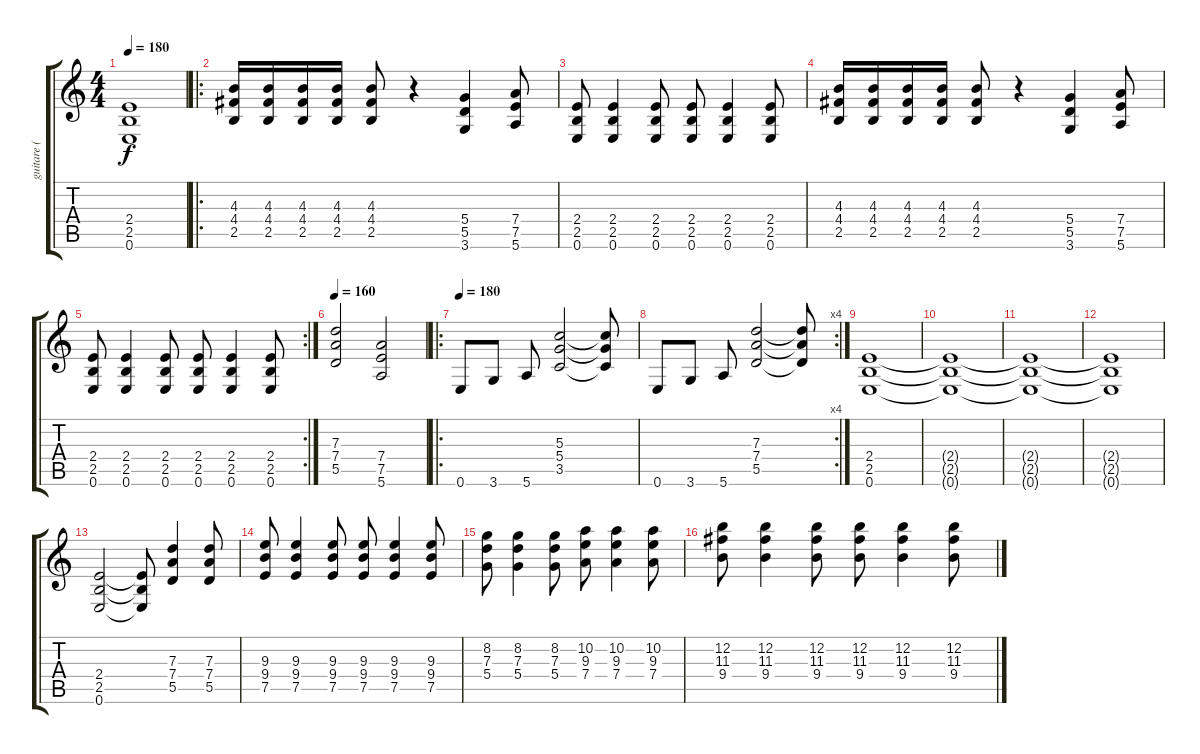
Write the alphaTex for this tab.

\track ("guitare ( Ian MacKaye ) " "guitare ( ") {instrument distortionguitar}
\staff {score tabs}
\tuning (E4 B3 G3 D3 A2 E2) {hide}
\ts (4 4)
\tempo 180
\clef g2
\ks c
(2.4{t} 2.5{t} 0.6{t}).1{dy f} |
\ro
(4.3 4.4 2.5).16 (4.3 4.4 2.5).16 (4.3 4.4 2.5).16 (4.3 4.4 2.5).16 (4.3 4.4 2.5).8 r.4 (5.4 5.5 3.6).4 (7.4 7.5 5.6).8 |
(2.4 2.5 0.6).8 (2.4 2.5 0.6).4 (2.4 2.5 0.6).8 (2.4 2.5 0.6).8 (2.4 2.5 0.6).4 (2.4 2.5 0.6).8 |
(4.3 4.4 2.5).16 (4.3 4.4 2.5).16 (4.3 4.4 2.5).16 (4.3 4.4 2.5).16 (4.3 4.4 2.5).8 r.4 (5.4 5.5 3.6).4 (7.4 7.5 5.6).8 |
\rc 2
(2.4 2.5 0.6).8 (2.4 2.5 0.6).4 (2.4 2.5 0.6).8 (2.4 2.5 0.6).8 (2.4 2.5 0.6).4 (2.4 2.5 0.6).8 |
\tempo 160
(7.3 7.4 5.5).2 (7.4 7.5 5.6).2 |
\ro
\tempo 180
0.6.8 3.6.8 5.6.8 (5.3 5.4 3.5).2 (5.3{t} 5.4{t} 3.5{t}).8 |
\rc 4
0.6.8 3.6.8 5.6.8 (7.3 7.4 5.5).2 (7.3{t} 7.4{t} 5.5{t}).8 |
(2.4 2.5 0.6).1 |
(2.4{t} 2.5{t} 0.6{t}).1 |
(2.4{t} 2.5{t} 0.6{t}).1 |
(2.4{t} 2.5{t} 0.6{t}).1 |
(2.4 2.5 0.6).2 (2.4{t} 2.5{t} 0.6{t}).8 (7.3 7.4 5.5).4 (7.3 7.4 5.5).8 |
(9.3 9.4 7.5).8 (9.3 9.4 7.5).4 (9.3 9.4 7.5).8 (9.3 9.4 7.5).8 (9.3 9.4 7.5).4 (9.3 9.4 7.5).8 |
(8.2 7.3 5.4).8 (8.2 7.3 5.4).4 (8.2 7.3 5.4).8 (10.2 9.3 7.4).8 (10.2 9.3 7.4).4 (10.2 9.3 7.4).8 |
(12.2 11.3 9.4).8 (12.2 11.3 9.4).4 (12.2 11.3 9.4).8 (12.2 11.3 9.4).8 (12.2 11.3 9.4).4 (12.2 11.3 9.4).8
